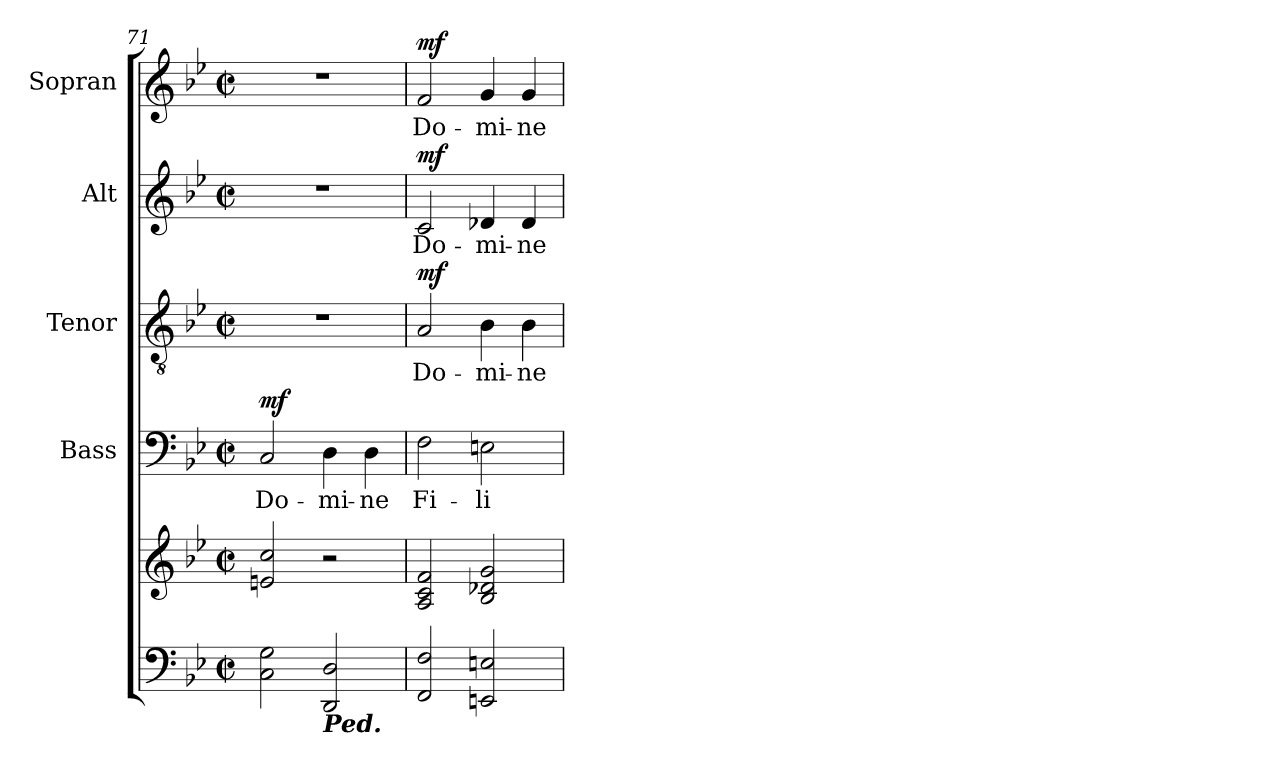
**kern	**kern	**kern	**text	**dynam	**kern	**text	**dynam	**kern	**text	**dynam	**kern	**text	**dynam
*part5	*part5	*part4	*part4	*part4	*part3	*part3	*part3	*part2	*part2	*part2	*part1	*part1	*part1
*staff6	*staff5	*staff4	*staff4	*staff4	*staff3	*staff3	*staff3	*staff2	*staff2	*staff2	*staff1	*staff1	*staff1
*	*	*I"Bass	*	*	*I"Tenor	*	*	*I"Alt	*	*	*I"Sopran	*	*
*	*	*I'B.	*	*	*I'T.	*	*	*I'A.	*	*	*I'S.	*	*
*clefF4	*clefG2	*clefF4	*	*	*clefGv2	*	*	*clefG2	*	*	*clefG2	*	*
*k[b-e-]	*k[b-e-]	*k[b-e-]	*	*	*k[b-e-]	*	*	*k[b-e-]	*	*	*k[b-e-]	*	*
*B-:	*B-:	*B-:	*	*	*B-:	*	*	*B-:	*	*	*B-:	*	*
*M2/2	*M2/2	*M2/2	*	*	*M2/2	*	*	*M2/2	*	*	*M2/2	*	*
*met(c|)	*met(c|)	*met(c|)	*	*	*met(c|)	*	*	*met(c|)	*	*	*met(c|)	*	*
=71	=71	=71	=71	=71	=71	=71	=71	=71	=71	=71	=71	=71	=71
!	!	!	!LO:LY:b	!LO:DY:a	!	!	!	!	!	!	!	!	!
2C\ 2G\	2en/ 2cc/	2C/	Do-	mf	1r	.	.	1r	.	.	1r	.	.
!LO:TX:b:Bi:t=Ped.	!	!	!	!	!	!	!	!	!	!	!	!	!
!	!	!	!LO:LY:b	!	!	!	!	!	!	!	!	!	!
2DD/ 2D/	2r	4D\	-mi-	.	.	.	.	.	.	.	.	.	.
!	!	!	!LO:LY:b	!	!	!	!	!	!	!	!	!	!
.	.	4D\	-ne	.	.	.	.	.	.	.	.	.	.
=72	=72	=72	=72	=72	=72	=72	=72	=72	=72	=72	=72	=72	=72
!	!	!	!LO:LY:b	!	!	!LO:LY:b	!LO:DY:a	!	!LO:LY:b	!LO:DY:a	!	!LO:LY:b	!LO:DY:a
2FF/ 2F/	2A/ 2c/ 2f/	2F\	Fi-	.	2A/	Do-	mf	2c/	Do-	mf	2f/	Do-	mf
!	!	!	!LO:LY:b	!	!	!LO:LY:b	!	!	!LO:LY:b	!	!	!LO:LY:b	!
2EEn/ 2En/	2B-/ 2d-X/ 2g/	2En\	-li	.	4B-\	-mi-	.	4d-X/	-mi-	.	4g/	-mi-	.
!	!	!	!	!	!	!LO:LY:b	!	!	!LO:LY:b	!	!	!LO:LY:b	!
.	.	.	.	.	4B-\	-ne	.	4d-/	-ne	.	4g/	-ne	.
=	=	=	=	=	=	=	=	=	=	=	=	=	=
*-	*-	*-	*-	*-	*-	*-	*-	*-	*-	*-	*-	*-	*-
